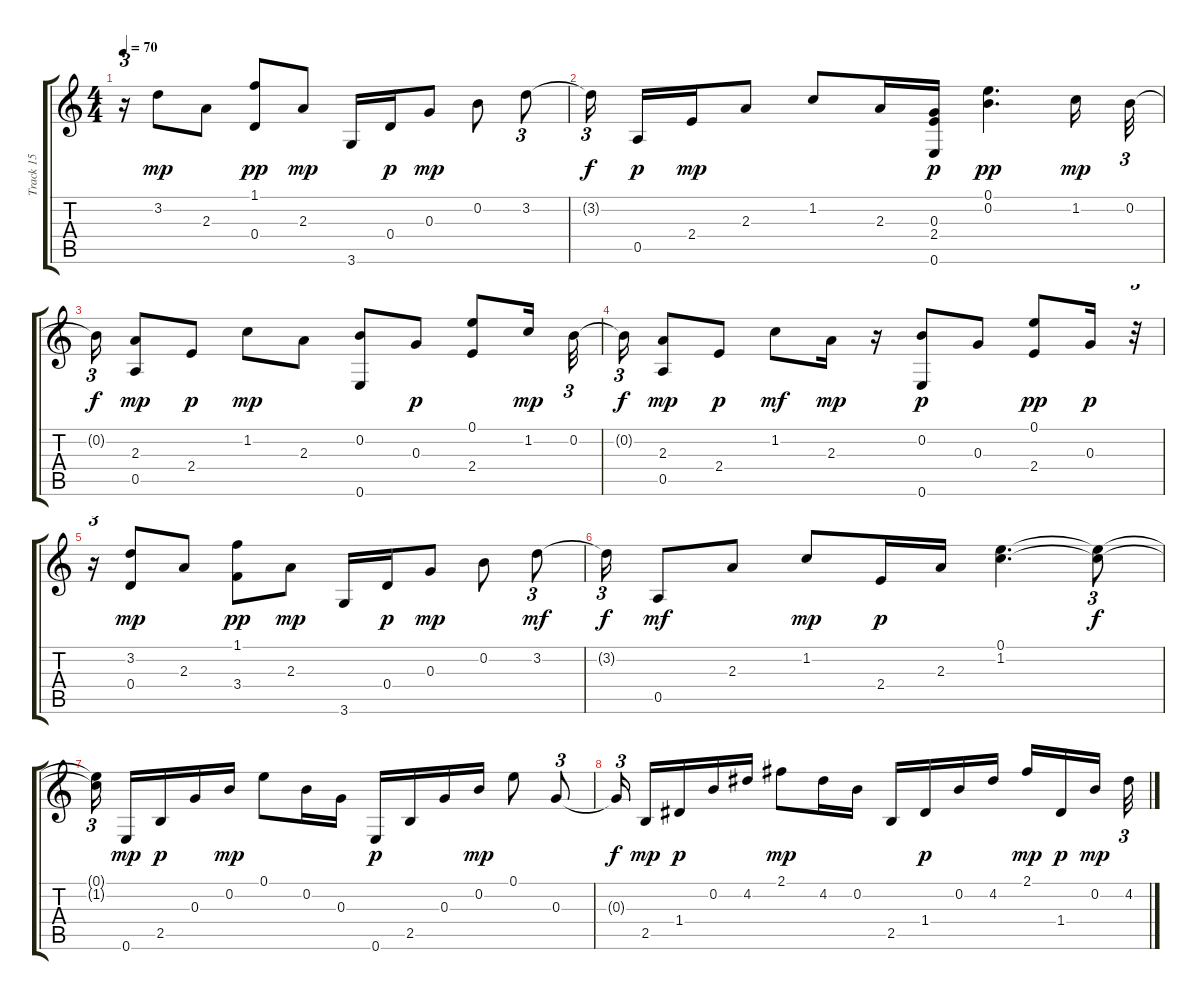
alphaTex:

\track ("Track 15" "Track 15") {instrument acousticguitarsteel}
\staff {score tabs}
\tuning (E4 B3 G3 D3 A2 E2) {hide}
\ts (4 4)
\tempo 70
\clef g2
\ks c
r.16{tu (3 2) dy mp} 3.2.8 2.3.8 (1.1 0.4).8{dy pp} 2.3.8{dy mp} 3.6.16 0.4.16{dy p} 0.3.8{dy mp} 0.2.8 3.2.8{tu (3 2)} |
3.2{t}.16{tu (3 2) dy f beam splitsecondary} 0.5.16{dy p} 2.4.16{dy mp} 2.3.8 1.2.8 2.3.16 (0.3 2.4 0.6).16{dy p} (0.1 0.2).4{d dy pp} 1.2.16{dy mp} 0.2.32{tu (3 2)} |
0.2{t}.16{tu (3 2) dy f} (2.3 0.5).8{dy mp} 2.4.8{dy p} 1.2.8{dy mp} 2.3.8 (0.2 0.6).8 0.3.8{dy p} (0.1 2.4).8 1.2.16{dy mp} 0.2.32{tu (3 2)} |
0.2{t}.16{tu (3 2) dy f} (2.3 0.5).8{dy mp} 2.4.8{dy p} 1.2.8{dy mf} 2.3.16{dy mp} r.16 (0.2 0.6).8{dy p} 0.3.8 (0.1 2.4).8{dy pp} 0.3.16{dy p} r.32{tu (3 2)} |
r.16{tu (3 2)} (3.2 0.4).8{dy mp} 2.3.8 (1.1 3.4).8{dy pp} 2.3.8{dy mp} 3.6.16 0.4.16{dy p} 0.3.8{dy mp} 0.2.8 3.2.8{tu (3 2) dy mf} |
3.2{t}.16{tu (3 2) dy f} 0.5.8{dy mf} 2.3.8 1.2.8{dy mp} 2.4.16{dy p} 2.3.16 (0.1 1.2).4{d} (0.1{t} 1.2{t}).8{tu (3 2) dy f} |
(0.1{t} 1.2{t}).16{tu (3 2) beam splitsecondary} 0.6.16{dy mp} 2.5.16{dy p} 0.3.16 0.2.16{dy mp} 0.1.8 0.2.16 0.3.16 0.6.16{dy p} 2.5.16 0.3.16 0.2.16{dy mp} 0.1.8 0.3.8{tu (3 2)} |
0.3{t}.16{tu (3 2) dy f beam splitsecondary} 2.5.16{dy mp} 1.4.16{dy p} 0.2.16 4.2.16 2.1.8{dy mp} 4.2.16 0.2.16 2.5.16 1.4.16{dy p} 0.2.16 4.2.16 2.1.16{dy mp} 1.4.16{dy p} 0.2.16{dy mp beam splitsecondary} 4.2.32{tu (3 2)}
